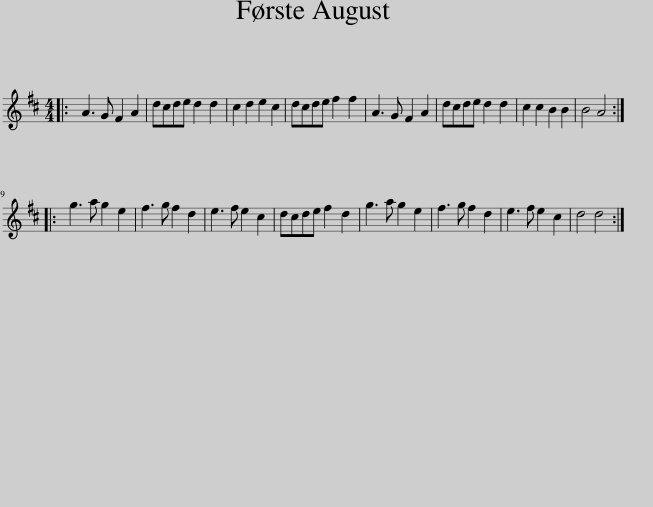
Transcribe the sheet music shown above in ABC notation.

X:1
L:1/8
M:4/4
I:linebreak $
K:D
V:1 treble
V:1
|: A3 G F2 A2 | dcde d2 d2 | c2 d2 e2 c2 | dcde f2 f2 | A3 G F2 A2 | %5
 dcde d2 d2 | c2 c2 B2 B2 | B4 A4 ::$ g3 a g2 e2 | f3 g f2 d2 | %10
 e3 f e2 c2 | dcde f2 d2 | g3 a g2 e2 | f3 g f2 d2 | e3 f e2 c2 | %15
 d4 d4 :| %16
